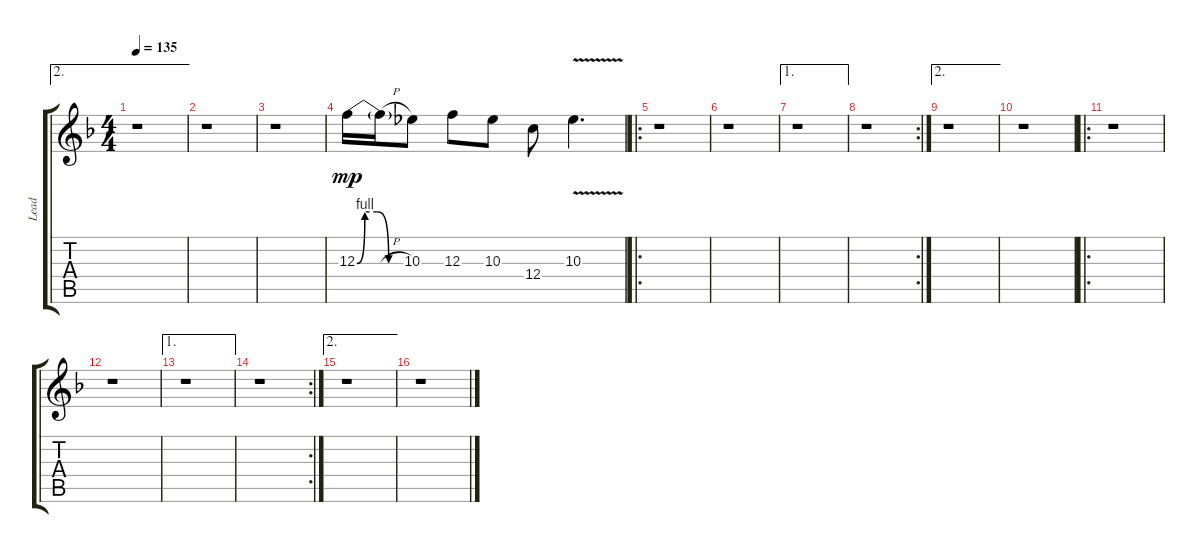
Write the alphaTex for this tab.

\track ("Lead" "Lead") {instrument overdrivenguitar}
\staff {score tabs}
\tuning (D4 A3 F3 C3 G2 C2) {hide}
\ae 2
\ts (4 4)
\tempo 135
\clef g2
\ks f
r.1{dy f} |
r.1 |
r.1 |
12.3{be (custom 0 0 10 4 25 4 40 0 60 0)}.16{dy mp} 12.3{h t}.16 10.3.8 12.3.8 10.3.8 12.4.8 10.3{v}.4{d} |
\ro
r.1 |
r.1 |
\ae 1
r.1 |
\rc 2
r.1 |
\ae 2
r.1 |
r.1 |
\ro
r.1 |
r.1 |
\ae 1
r.1 |
\rc 2
r.1 |
\ae 2
r.1 |
r.1
